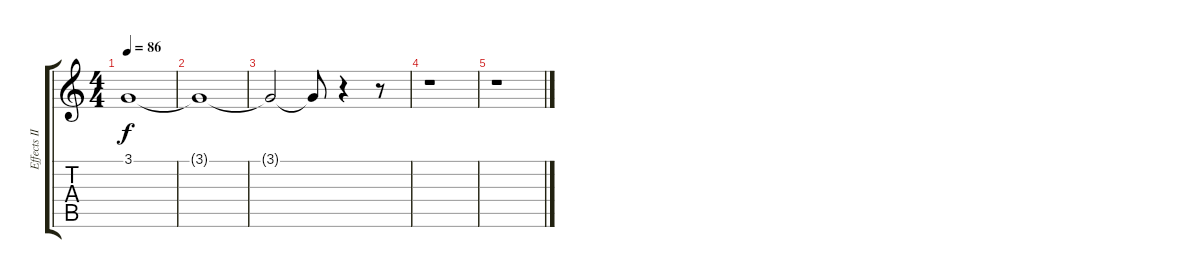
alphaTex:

\track ("Effects II" "Effects II") {instrument helicopter}
\staff {score tabs}
\tuning (E4 B3 G3 D3 A2 E2) {hide}
\ts (4 4)
\tempo 86
\clef g2
\ks c
3.1{t}.1{dy f} |
3.1{t}.1 |
3.1{t}.2 3.1{t}.8 r.4 r.8 |
r.1 |
r.1
